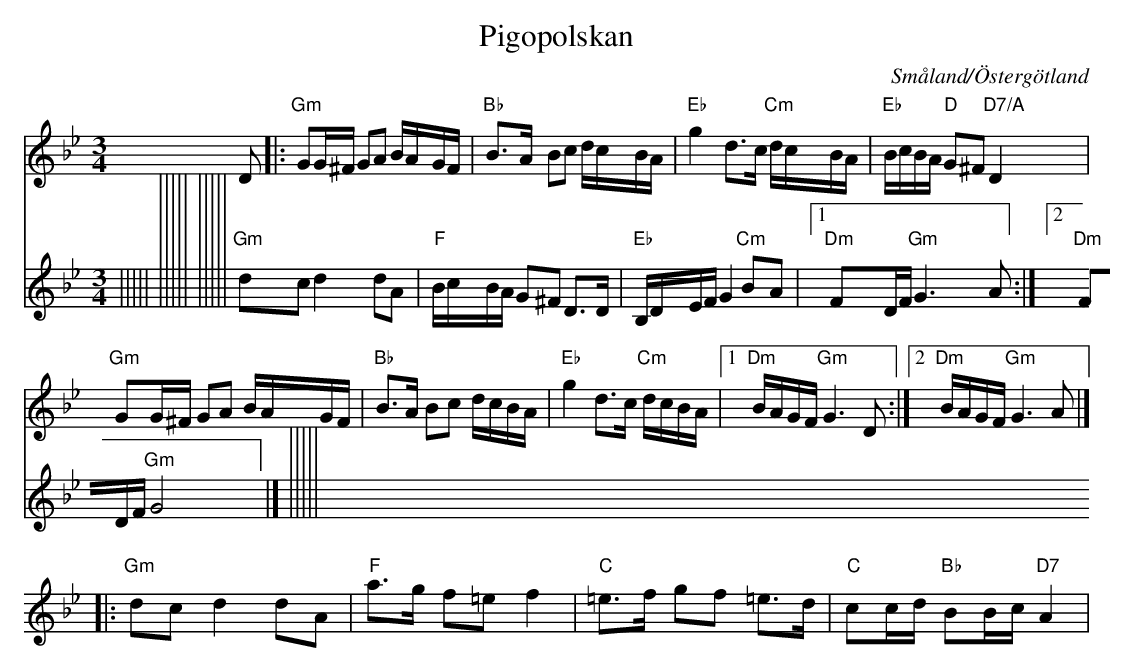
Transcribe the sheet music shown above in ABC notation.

X:1
T:Pigopolskan
O:Småland/Östergötland
M:3/4
L:1/8
K:Gm
[V:1]D|:"Gm" GG/2^F/2 GA B/2A/2G/2F/2|"Bb" B3/2A/2 Bc d/2c/2B/2A/2|"Eb" g2 d3/2c/2 "Cm"d/2c/2B/2A/2 | "Eb"B/2c/2B/2A/2 "D"G^F "D7/A"D2|
[V:2]|||||
[V:1]"Gm" GG/2^F/2 GA B/2A/2G/2F/2|"Bb" B3/2A/2 Bc d/2c/2B/2A/2|"Eb" g2 d3/2c/2 "Cm"d/2c/2B/2A/2|[1 "Dm" B/2A/2G/2F/2 "Gm" G3 D:|[2 "Dm" B/2A/2G/2F/2 "Gm" G3 A|]
[V:2]|||||
[V:1]|:"Gm" dc d2 dA|"F" a3/2g/2 f=e f2|"C" =e3/2f/2 gf =e3/2d/2|"C" cc/2d/2 "Bb" BB/2c/2 "D7" A2|
[V:2]|||||
"Gm" dc d2 dA|"F" B/2c/2B/2A/2 G^F D3/2D/2|"Eb" B,/2D/2E/2F/2 G2 "Cm"BA|[1 "Dm" FD/2F/2 "Gm" G3 A:|[2 "Dm" FD/2F/2 "Gm" G4|]
[V:2]|||||
